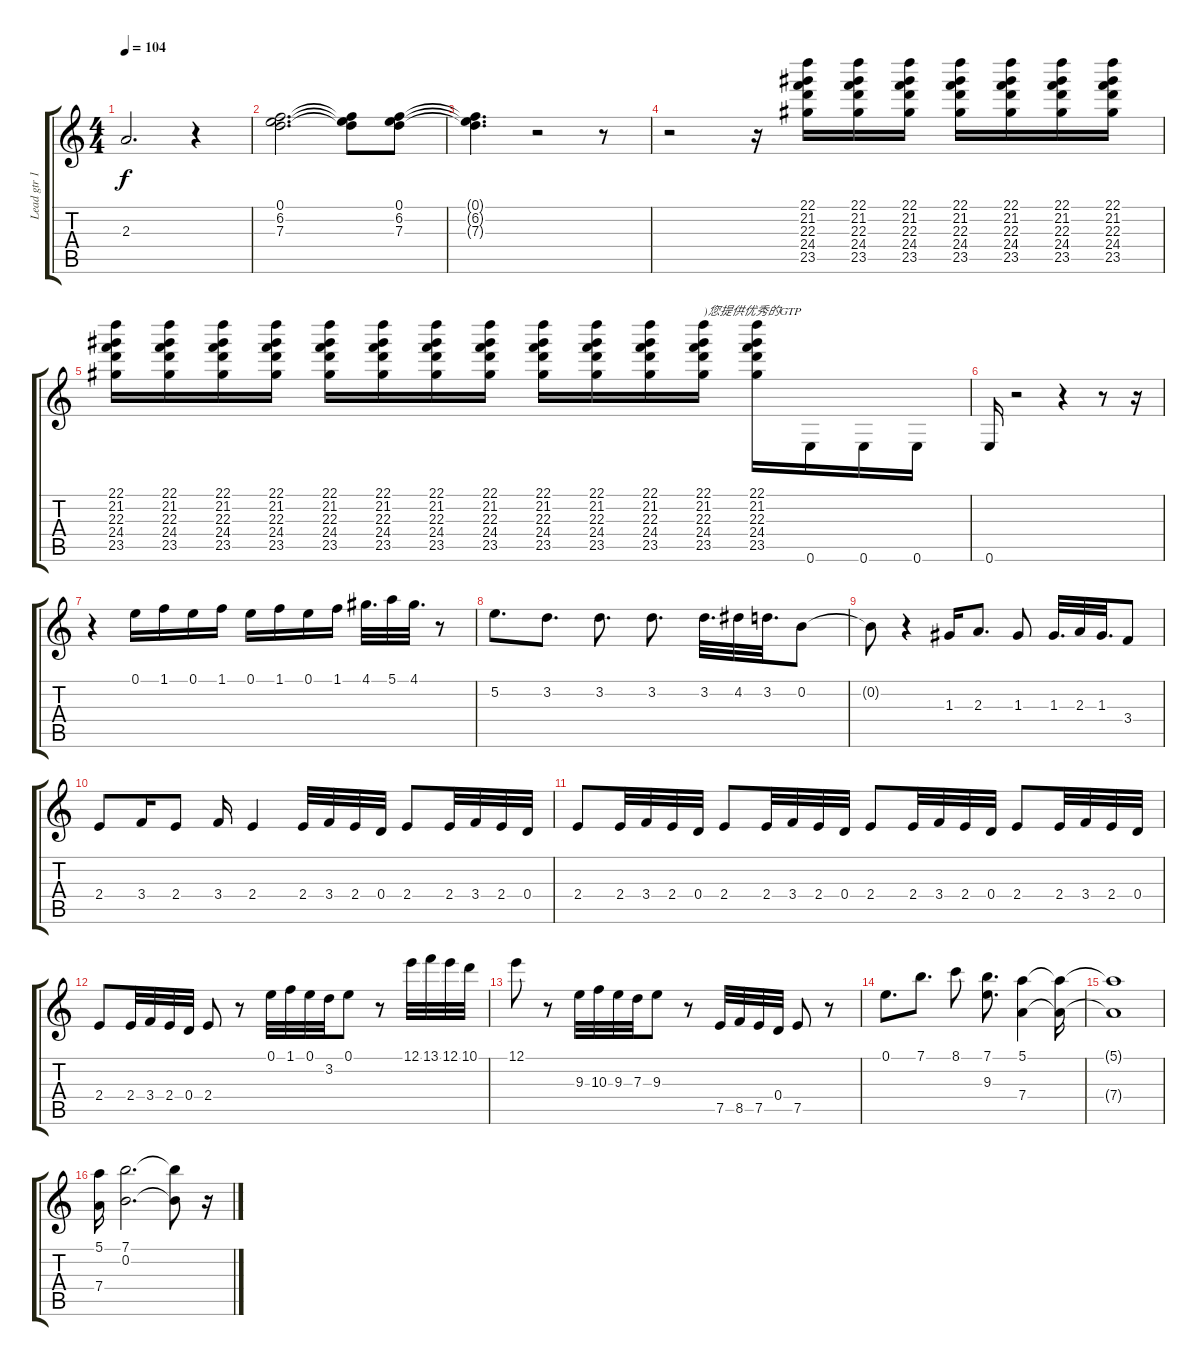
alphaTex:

\track ("Lead gtr 1" "Lead gtr 1") {instrument electricguitarjazz}
\staff {score tabs}
\tuning (E4 B3 G3 D3 A2 E2) {hide}
\ts (4 4)
\tempo 104
\clef g2
\ks c
2.3{t}.2{d dy f} r.4 |
(0.1 6.2 7.3).2{d} (0.1{t} 6.2{t} 7.3{t}).8 (0.1 6.2 7.3).8 |
(0.1{t} 6.2{t} 7.3{t}).4{d} r.2 r.8 |
r.2 r.16 (22.1 21.2 22.3 24.4 23.5).16 (22.1 21.2 22.3 24.4 23.5).16 (22.1 21.2 22.3 24.4 23.5).16 (22.1 21.2 22.3 24.4 23.5).16 (22.1 21.2 22.3 24.4 23.5).16 (22.1 21.2 22.3 24.4 23.5).16 (22.1 21.2 22.3 24.4 23.5).16 |
(22.1 21.2 22.3 24.4 23.5).16 (22.1 21.2 22.3 24.4 23.5).16 (22.1 21.2 22.3 24.4 23.5).16 (22.1 21.2 22.3 24.4 23.5).16 (22.1 21.2 22.3 24.4 23.5).16 (22.1 21.2 22.3 24.4 23.5).16 (22.1 21.2 22.3 24.4 23.5).16 (22.1 21.2 22.3 24.4 23.5).16 (22.1 21.2 22.3 24.4 23.5).16 (22.1 21.2 22.3 24.4 23.5).16 (22.1 21.2 22.3 24.4 23.5).16 (22.1 21.2 22.3 24.4 23.5).16{txt ")您提供优秀的GTP"} (22.1 21.2 22.3 24.4 23.5).16 0.6.16 0.6.16 0.6.16 |
0.6.16 r.2 r.4 r.8 r.16 |
r.4 0.1.16 1.1.16 0.1.16 1.1.16 0.1.16 1.1.16 0.1.16 1.1.16 4.1.32{d} 5.1.32 4.1.32{d} r.8 |
5.2.8{d} 3.2.8{d} 3.2.8{d} 3.2.8{d} 3.2.32{d} 4.2.32 3.2.32{d} 0.2.8 |
0.2{t}.8 r.4 1.3.16 2.3.8{d} 1.3.8 1.3.32{d} 2.3.32 1.3.32{d} 3.4.8 |
2.4.8 3.4.16 2.4.8 3.4.16 2.4.4 2.4.32 3.4.32 2.4.32 0.4.32 2.4.8 2.4.32 3.4.32 2.4.32 0.4.32 |
2.4.8 2.4.32 3.4.32 2.4.32 0.4.32 2.4.8 2.4.32 3.4.32 2.4.32 0.4.32 2.4.8 2.4.32 3.4.32 2.4.32 0.4.32 2.4.8 2.4.32 3.4.32 2.4.32 0.4.32 |
2.4.8 2.4.32 3.4.32 2.4.32 0.4.32 2.4.8 r.8 0.1.32 1.1.32 0.1.32 3.2.32 0.1.8 r.8 12.1.32 13.1.32 12.1.32 10.1.32 |
12.1.8 r.8 9.3.32 10.3.32 9.3.32 7.3.32 9.3.8 r.8 7.5.32 8.5.32 7.5.32 0.4.32 7.5.8 r.8 |
0.1.8{d} 7.1.8{d} 8.1.8 (7.1 9.3).8{d} (5.1 7.4).4 (5.1{t} 7.4{t}).16 |
(5.1{t} 7.4{t}).1 |
(5.1 7.4).16 (7.1 0.2).2{d} (7.1{t} 0.2{t}).8 r.16
